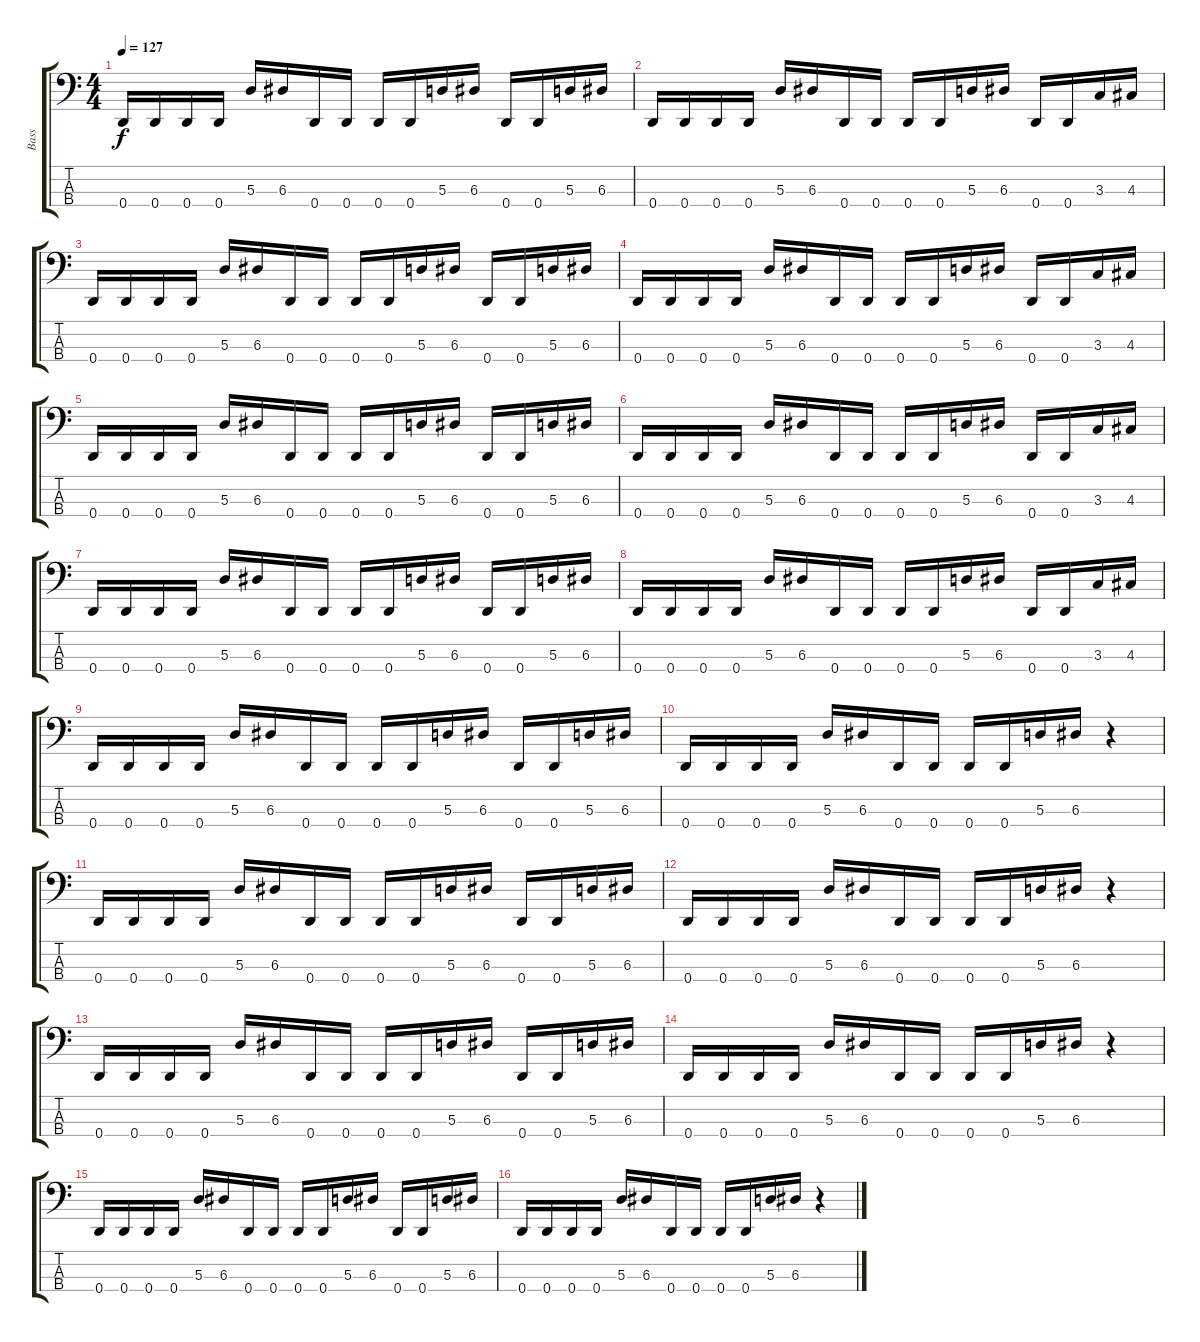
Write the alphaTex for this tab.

\track ("Bass" "Bass") {instrument electricbassfinger}
\staff {score tabs}
\tuning (G2 D2 A1 D1) {hide}
\ts (4 4)
\tempo 127
\clef f4
\ks c
0.4.16{dy f} 0.4.16 0.4.16 0.4.16 5.3.16 6.3.16 0.4.16 0.4.16 0.4.16 0.4.16 5.3.16 6.3.16 0.4.16 0.4.16 5.3.16 6.3.16 |
0.4.16 0.4.16 0.4.16 0.4.16 5.3.16 6.3.16 0.4.16 0.4.16 0.4.16 0.4.16 5.3.16 6.3.16 0.4.16 0.4.16 3.3.16 4.3.16 |
0.4.16 0.4.16 0.4.16 0.4.16 5.3.16 6.3.16 0.4.16 0.4.16 0.4.16 0.4.16 5.3.16 6.3.16 0.4.16 0.4.16 5.3.16 6.3.16 |
0.4.16 0.4.16 0.4.16 0.4.16 5.3.16 6.3.16 0.4.16 0.4.16 0.4.16 0.4.16 5.3.16 6.3.16 0.4.16 0.4.16 3.3.16 4.3.16 |
0.4.16 0.4.16 0.4.16 0.4.16 5.3.16 6.3.16 0.4.16 0.4.16 0.4.16 0.4.16 5.3.16 6.3.16 0.4.16 0.4.16 5.3.16 6.3.16 |
0.4.16 0.4.16 0.4.16 0.4.16 5.3.16 6.3.16 0.4.16 0.4.16 0.4.16 0.4.16 5.3.16 6.3.16 0.4.16 0.4.16 3.3.16 4.3.16 |
0.4.16 0.4.16 0.4.16 0.4.16 5.3.16 6.3.16 0.4.16 0.4.16 0.4.16 0.4.16 5.3.16 6.3.16 0.4.16 0.4.16 5.3.16 6.3.16 |
0.4.16 0.4.16 0.4.16 0.4.16 5.3.16 6.3.16 0.4.16 0.4.16 0.4.16 0.4.16 5.3.16 6.3.16 0.4.16 0.4.16 3.3.16 4.3.16 |
0.4.16 0.4.16 0.4.16 0.4.16 5.3.16 6.3.16 0.4.16 0.4.16 0.4.16 0.4.16 5.3.16 6.3.16 0.4.16 0.4.16 5.3.16 6.3.16 |
0.4.16 0.4.16 0.4.16 0.4.16 5.3.16 6.3.16 0.4.16 0.4.16 0.4.16 0.4.16 5.3.16 6.3.16 r.4 |
0.4.16 0.4.16 0.4.16 0.4.16 5.3.16 6.3.16 0.4.16 0.4.16 0.4.16 0.4.16 5.3.16 6.3.16 0.4.16 0.4.16 5.3.16 6.3.16 |
0.4.16 0.4.16 0.4.16 0.4.16 5.3.16 6.3.16 0.4.16 0.4.16 0.4.16 0.4.16 5.3.16 6.3.16 r.4 |
0.4.16 0.4.16 0.4.16 0.4.16 5.3.16 6.3.16 0.4.16 0.4.16 0.4.16 0.4.16 5.3.16 6.3.16 0.4.16 0.4.16 5.3.16 6.3.16 |
0.4.16 0.4.16 0.4.16 0.4.16 5.3.16 6.3.16 0.4.16 0.4.16 0.4.16 0.4.16 5.3.16 6.3.16 r.4 |
0.4.16 0.4.16 0.4.16 0.4.16 5.3.16 6.3.16 0.4.16 0.4.16 0.4.16 0.4.16 5.3.16 6.3.16 0.4.16 0.4.16 5.3.16 6.3.16 |
0.4.16 0.4.16 0.4.16 0.4.16 5.3.16 6.3.16 0.4.16 0.4.16 0.4.16 0.4.16 5.3.16 6.3.16 r.4
